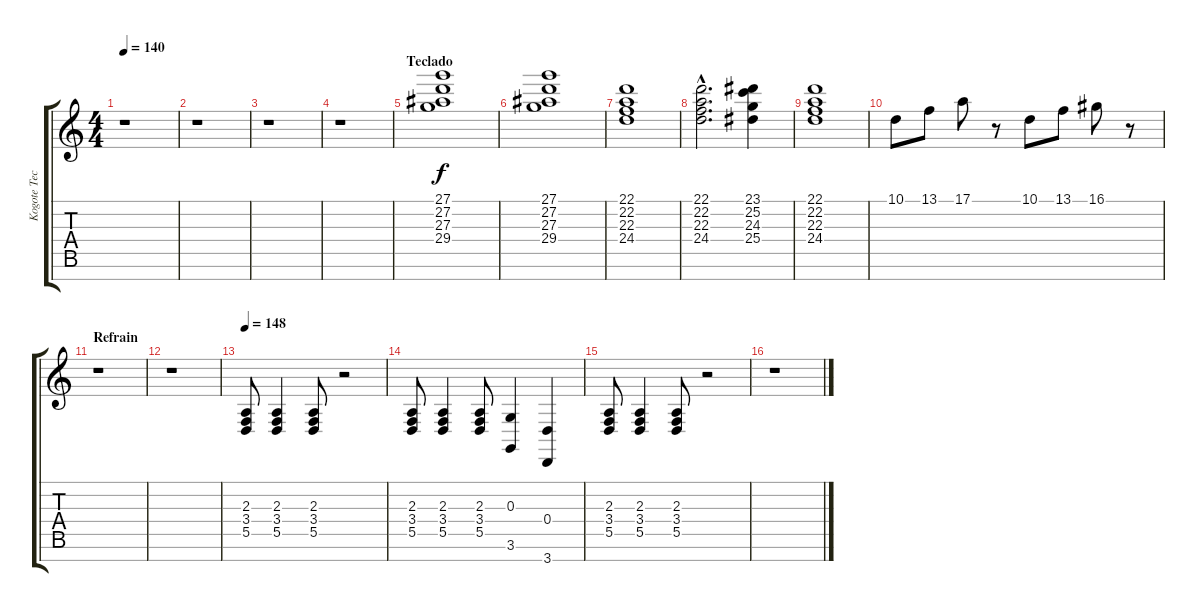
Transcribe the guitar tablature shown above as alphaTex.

\track ("Kogote Teclado 2" "Kogote Tec") {instrument accordion}
\staff {score tabs}
\tuning (E4 B3 G3 D3 A2 E2 B1) {hide}
\ts (4 4)
\tempo 140
\clef g2
\ks c
r.1{dy f} |
r.1 |
r.1 |
r.1 |
\section ("" "Teclado")
(27.1 27.2 27.3 29.4).1{volume 9 instrument choiraahs} |
(27.1 27.2 27.3 29.4).1 |
(22.1 22.2 22.3 24.4).1 |
(22.1{hac} 22.2{hac} 22.3{hac} 24.4{hac}).2{d} (23.1 25.2 24.3 25.4).4 |
(22.1 22.2 22.3 24.4).1 |
10.1.8{volume 15 instrument pad2warm} 13.1.8 17.1.8 r.8 10.1.8 13.1.8 16.1.8 r.8 |
\section ("" "Refrain")
r.1{volume 14 instrument accordion} |
r.1 |
\tempo 148
(2.3 3.4 5.5).8 (2.3 3.4 5.5).4 (2.3 3.4 5.5).8 r.2 |
(2.3 3.4 5.5).8 (2.3 3.4 5.5).4 (2.3 3.4 5.5).8 (0.3 3.6).4 (0.4 3.7).4 |
(2.3 3.4 5.5).8 (2.3 3.4 5.5).4 (2.3 3.4 5.5).8 r.2 |
r.1
